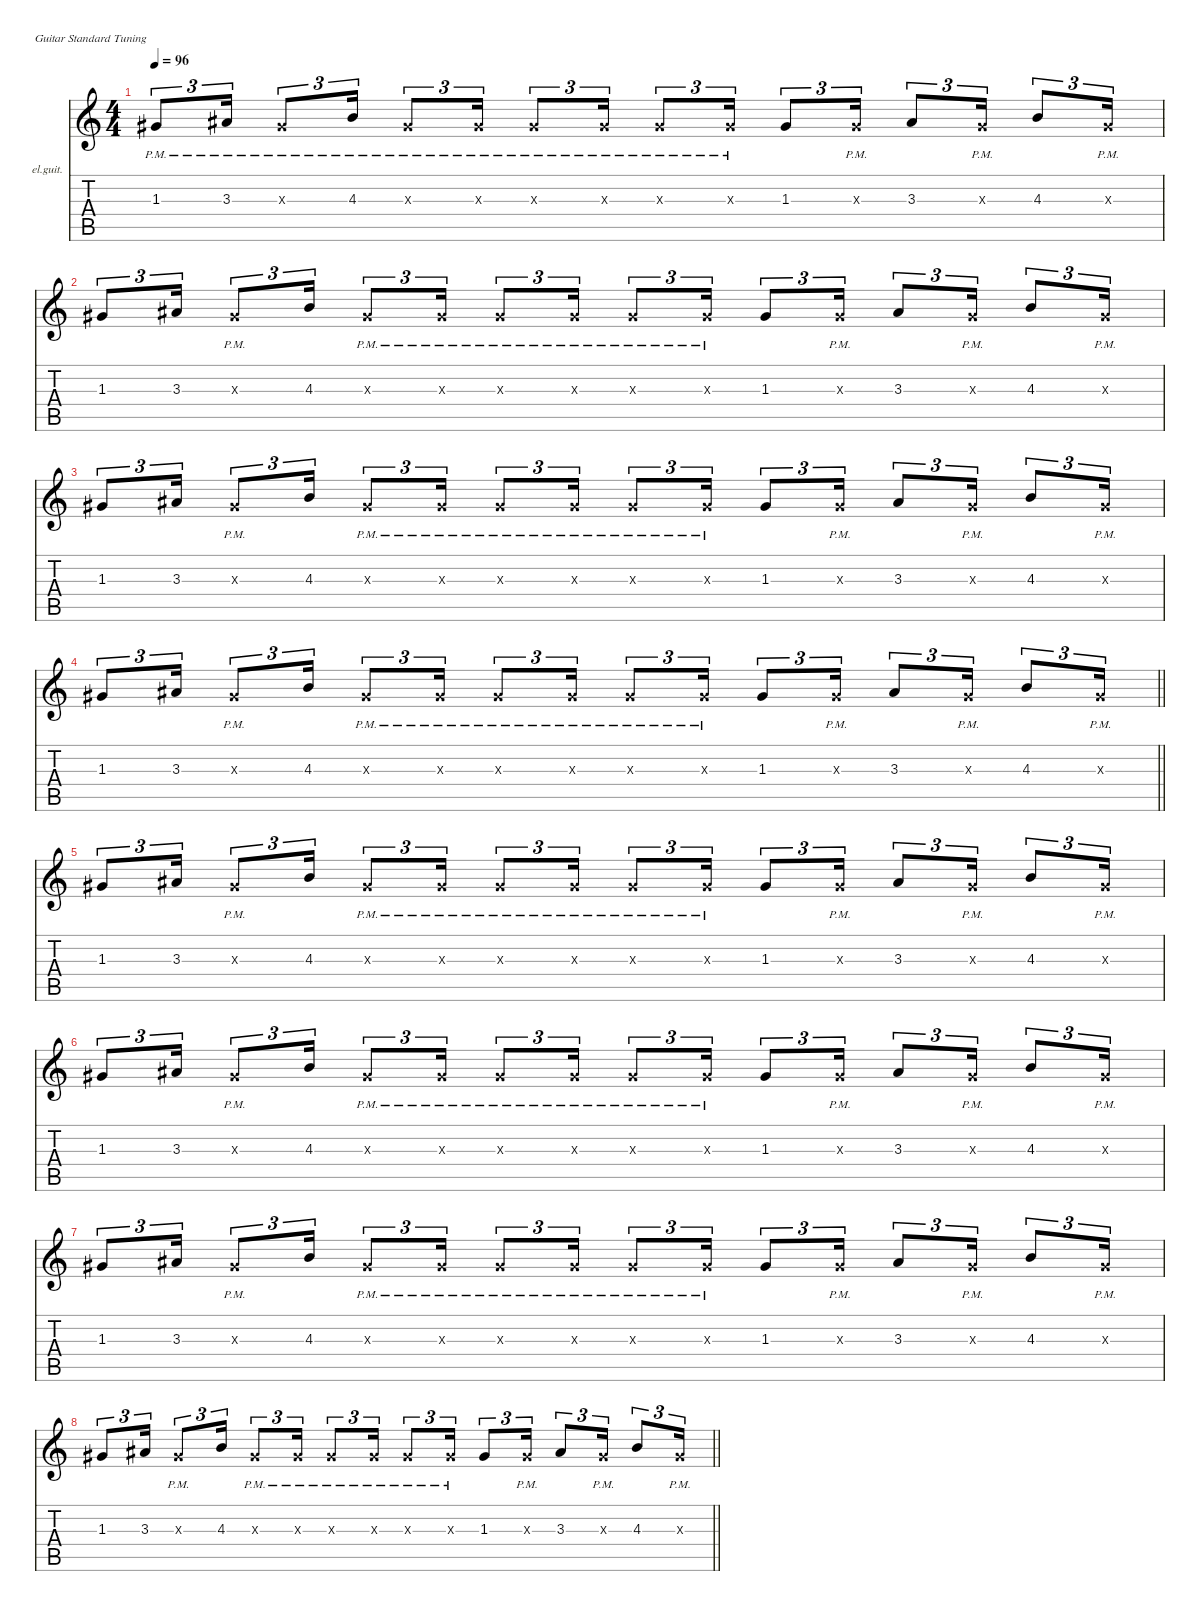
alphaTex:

\defaultSystemsLayout 4
\hideDynamics
\bracketExtendMode nobrackets
\firstSystemTrackNameOrientation horizontal
\otherSystemsTrackNameOrientation horizontal
\track ("Guitar (muted 2)" "el.guit.") {instrument electricguitarmuted}
\staff {score tabs}
\tuning (E4 B3 G3 D3 A2 E2)
\ts (4 4)
\tempo 96
\clef g2
\ks c
1.3{pm acc #}.8{tu (3 2) dy f beam Up} 3.3{pm acc #}.16{tu (3 2) beam Up} 1.3{pm x acc #}.8{tu (3 2) beam Up} 4.3{pm}.16{tu (3 2) beam Up} 1.3{pm x acc #}.8{tu (3 2) beam Up} 1.3{pm x acc #}.16{tu (3 2) beam Up} 1.3{pm x acc #}.8{tu (3 2) beam Up} 1.3{pm x acc #}.16{tu (3 2) beam Up} 1.3{pm x acc #}.8{tu (3 2) beam Up} 1.3{pm x acc #}.16{tu (3 2) beam Up} 1.3{acc #}.8{tu (3 2) beam Up} 1.3{pm x acc #}.16{tu (3 2) beam Up} 3.3{acc #}.8{tu (3 2) beam Up} 1.3{pm x acc #}.16{tu (3 2) beam Up} 4.3.8{tu (3 2) beam Up} 1.3{pm x acc #}.16{tu (3 2) beam Up} |
1.3{acc #}.8{tu (3 2) beam Up} 3.3{acc #}.16{tu (3 2) beam Up} 1.3{pm x acc #}.8{tu (3 2) beam Up} 4.3.16{tu (3 2) beam Up} 1.3{pm x acc #}.8{tu (3 2) beam Up} 1.3{pm x acc #}.16{tu (3 2) beam Up} 1.3{pm x acc #}.8{tu (3 2) beam Up} 1.3{pm x acc #}.16{tu (3 2) beam Up} 1.3{pm x acc #}.8{tu (3 2) beam Up} 1.3{pm x acc #}.16{tu (3 2) beam Up} 1.3{acc #}.8{tu (3 2) beam Up} 1.3{pm x acc #}.16{tu (3 2) beam Up} 3.3{acc #}.8{tu (3 2) beam Up} 1.3{pm x acc #}.16{tu (3 2) beam Up} 4.3.8{tu (3 2) beam Up} 1.3{pm x acc #}.16{tu (3 2) beam Up} |
1.3{acc #}.8{tu (3 2) beam Up} 3.3{acc #}.16{tu (3 2) beam Up} 1.3{pm x acc #}.8{tu (3 2) beam Up} 4.3.16{tu (3 2) beam Up} 1.3{pm x acc #}.8{tu (3 2) beam Up} 1.3{pm x acc #}.16{tu (3 2) beam Up} 1.3{pm x acc #}.8{tu (3 2) beam Up} 1.3{pm x acc #}.16{tu (3 2) beam Up} 1.3{pm x acc #}.8{tu (3 2) beam Up} 1.3{pm x acc #}.16{tu (3 2) beam Up} 1.3{acc #}.8{tu (3 2) beam Up} 1.3{pm x acc #}.16{tu (3 2) beam Up} 3.3{acc #}.8{tu (3 2) beam Up} 1.3{pm x acc #}.16{tu (3 2) beam Up} 4.3.8{tu (3 2) beam Up} 1.3{pm x acc #}.16{tu (3 2) beam Up} |
\barLineRight lightlight
1.3{acc #}.8{tu (3 2) beam Up} 3.3{acc #}.16{tu (3 2) beam Up} 1.3{pm x acc #}.8{tu (3 2) beam Up} 4.3.16{tu (3 2) beam Up} 1.3{pm x acc #}.8{tu (3 2) beam Up} 1.3{pm x acc #}.16{tu (3 2) beam Up} 1.3{pm x acc #}.8{tu (3 2) beam Up} 1.3{pm x acc #}.16{tu (3 2) beam Up} 1.3{pm x acc #}.8{tu (3 2) beam Up} 1.3{pm x acc #}.16{tu (3 2) beam Up} 1.3{acc #}.8{tu (3 2) beam Up} 1.3{pm x acc #}.16{tu (3 2) beam Up} 3.3{acc #}.8{tu (3 2) beam Up} 1.3{pm x acc #}.16{tu (3 2) beam Up} 4.3.8{tu (3 2) beam Up} 1.3{pm x acc #}.16{tu (3 2) beam Up} |
1.3{acc #}.8{tu (3 2) beam Up} 3.3{acc #}.16{tu (3 2) beam Up} 1.3{pm x acc #}.8{tu (3 2) beam Up} 4.3.16{tu (3 2) beam Up} 1.3{pm x acc #}.8{tu (3 2) beam Up} 1.3{pm x acc #}.16{tu (3 2) beam Up} 1.3{pm x acc #}.8{tu (3 2) beam Up} 1.3{pm x acc #}.16{tu (3 2) beam Up} 1.3{pm x acc #}.8{tu (3 2) beam Up} 1.3{pm x acc #}.16{tu (3 2) beam Up} 1.3{acc #}.8{tu (3 2) beam Up} 1.3{pm x acc #}.16{tu (3 2) beam Up} 3.3{acc #}.8{tu (3 2) beam Up} 1.3{pm x acc #}.16{tu (3 2) beam Up} 4.3.8{tu (3 2) beam Up} 1.3{pm x acc #}.16{tu (3 2) beam Up} |
1.3{acc #}.8{tu (3 2) beam Up} 3.3{acc #}.16{tu (3 2) beam Up} 1.3{pm x acc #}.8{tu (3 2) beam Up} 4.3.16{tu (3 2) beam Up} 1.3{pm x acc #}.8{tu (3 2) beam Up} 1.3{pm x acc #}.16{tu (3 2) beam Up} 1.3{pm x acc #}.8{tu (3 2) beam Up} 1.3{pm x acc #}.16{tu (3 2) beam Up} 1.3{pm x acc #}.8{tu (3 2) beam Up} 1.3{pm x acc #}.16{tu (3 2) beam Up} 1.3{acc #}.8{tu (3 2) beam Up} 1.3{pm x acc #}.16{tu (3 2) beam Up} 3.3{acc #}.8{tu (3 2) beam Up} 1.3{pm x acc #}.16{tu (3 2) beam Up} 4.3.8{tu (3 2) beam Up} 1.3{pm x acc #}.16{tu (3 2) beam Up} |
1.3{acc #}.8{tu (3 2) beam Up} 3.3{acc #}.16{tu (3 2) beam Up} 1.3{pm x acc #}.8{tu (3 2) beam Up} 4.3.16{tu (3 2) beam Up} 1.3{pm x acc #}.8{tu (3 2) beam Up} 1.3{pm x acc #}.16{tu (3 2) beam Up} 1.3{pm x acc #}.8{tu (3 2) beam Up} 1.3{pm x acc #}.16{tu (3 2) beam Up} 1.3{pm x acc #}.8{tu (3 2) beam Up} 1.3{pm x acc #}.16{tu (3 2) beam Up} 1.3{acc #}.8{tu (3 2) beam Up} 1.3{pm x acc #}.16{tu (3 2) beam Up} 3.3{acc #}.8{tu (3 2) beam Up} 1.3{pm x acc #}.16{tu (3 2) beam Up} 4.3.8{tu (3 2) beam Up} 1.3{pm x acc #}.16{tu (3 2) beam Up} |
\barLineRight lightlight
1.3{acc #}.8{tu (3 2) beam Up} 3.3{acc #}.16{tu (3 2) beam Up} 1.3{pm x acc #}.8{tu (3 2) beam Up} 4.3.16{tu (3 2) beam Up} 1.3{pm x acc #}.8{tu (3 2) beam Up} 1.3{pm x acc #}.16{tu (3 2) beam Up} 1.3{pm x acc #}.8{tu (3 2) beam Up} 1.3{pm x acc #}.16{tu (3 2) beam Up} 1.3{pm x acc #}.8{tu (3 2) beam Up} 1.3{pm x acc #}.16{tu (3 2) beam Up} 1.3{acc #}.8{tu (3 2) beam Up} 1.3{pm x acc #}.16{tu (3 2) beam Up} 3.3{acc #}.8{tu (3 2) beam Up} 1.3{pm x acc #}.16{tu (3 2) beam Up} 4.3.8{tu (3 2) beam Up} 1.3{pm x acc #}.16{tu (3 2) beam Up}
